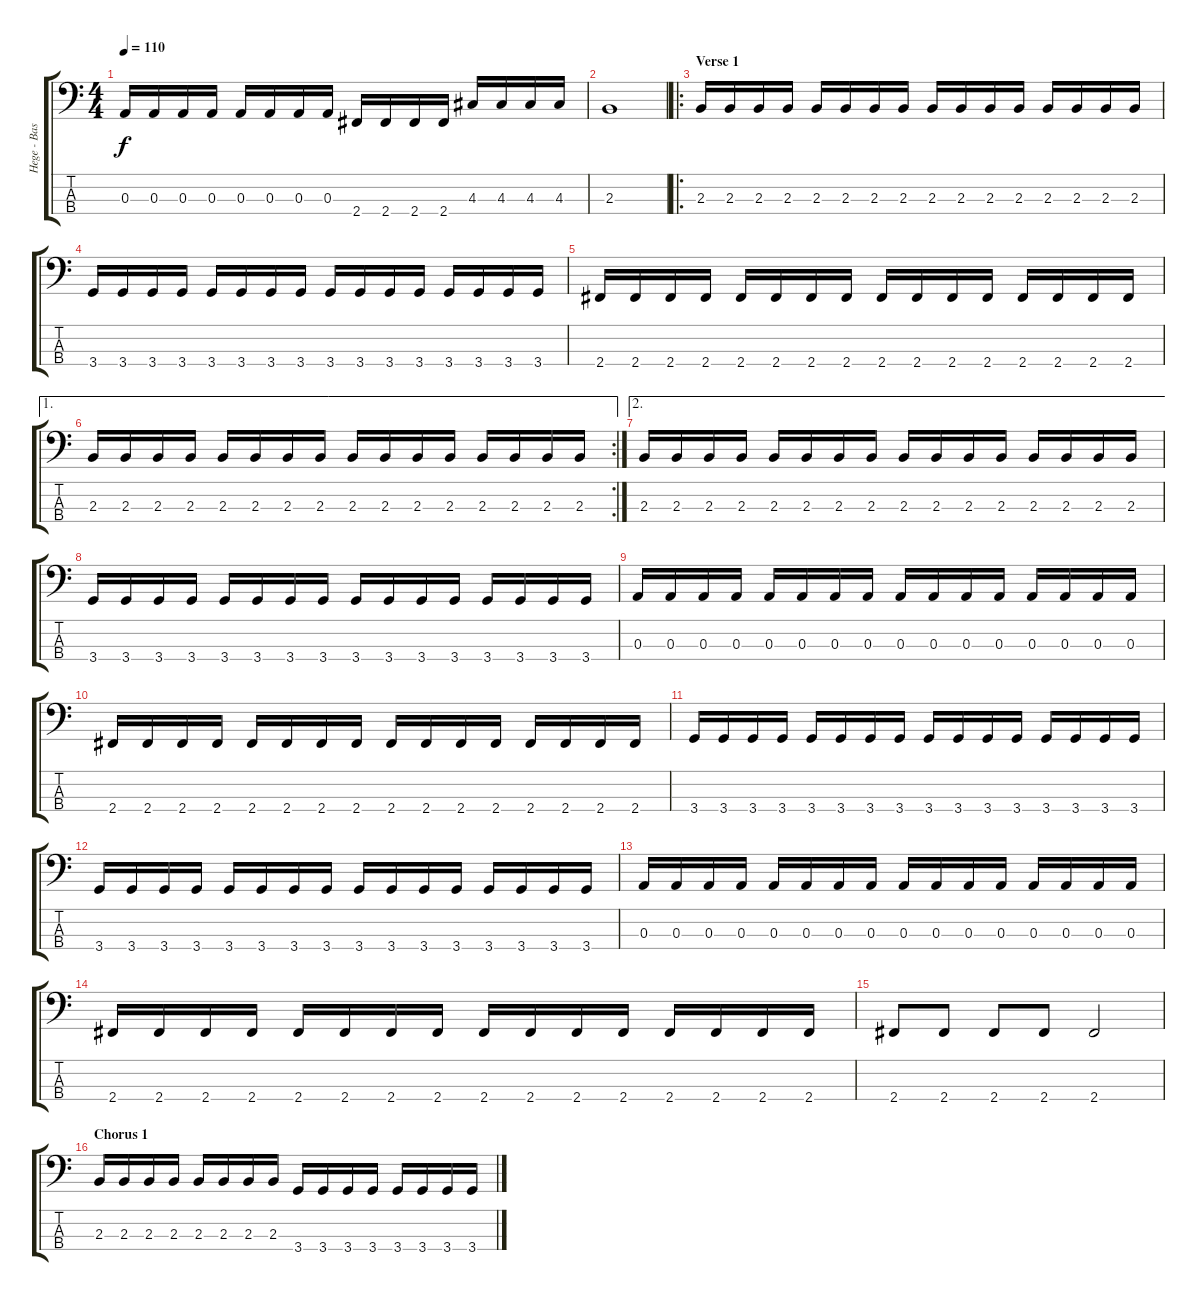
\track ("Hege - Bass" "Hege - Bas") {instrument electricbassfinger}
\staff {score tabs}
\tuning (G2 D2 A1 E1) {hide}
\ts (4 4)
\tempo 110
\clef f4
\ks c
0.3.16{dy f} 0.3.16 0.3.16 0.3.16 0.3.16 0.3.16 0.3.16 0.3.16 2.4.16 2.4.16 2.4.16 2.4.16 4.3.16 4.3.16 4.3.16 4.3.16 |
2.3.1 |
\ro
\section ("" "Verse 1")
2.3.16 2.3.16 2.3.16 2.3.16 2.3.16 2.3.16 2.3.16 2.3.16 2.3.16 2.3.16 2.3.16 2.3.16 2.3.16 2.3.16 2.3.16 2.3.16 |
3.4.16 3.4.16 3.4.16 3.4.16 3.4.16 3.4.16 3.4.16 3.4.16 3.4.16 3.4.16 3.4.16 3.4.16 3.4.16 3.4.16 3.4.16 3.4.16 |
2.4.16 2.4.16 2.4.16 2.4.16 2.4.16 2.4.16 2.4.16 2.4.16 2.4.16 2.4.16 2.4.16 2.4.16 2.4.16 2.4.16 2.4.16 2.4.16 |
\ae 1
\rc 2
2.3.16 2.3.16 2.3.16 2.3.16 2.3.16 2.3.16 2.3.16 2.3.16 2.3.16 2.3.16 2.3.16 2.3.16 2.3.16 2.3.16 2.3.16 2.3.16 |
\ae 2
2.3.16 2.3.16 2.3.16 2.3.16 2.3.16 2.3.16 2.3.16 2.3.16 2.3.16 2.3.16 2.3.16 2.3.16 2.3.16 2.3.16 2.3.16 2.3.16 |
3.4.16 3.4.16 3.4.16 3.4.16 3.4.16 3.4.16 3.4.16 3.4.16 3.4.16 3.4.16 3.4.16 3.4.16 3.4.16 3.4.16 3.4.16 3.4.16 |
0.3.16 0.3.16 0.3.16 0.3.16 0.3.16 0.3.16 0.3.16 0.3.16 0.3.16 0.3.16 0.3.16 0.3.16 0.3.16 0.3.16 0.3.16 0.3.16 |
2.4.16 2.4.16 2.4.16 2.4.16 2.4.16 2.4.16 2.4.16 2.4.16 2.4.16 2.4.16 2.4.16 2.4.16 2.4.16 2.4.16 2.4.16 2.4.16 |
3.4.16 3.4.16 3.4.16 3.4.16 3.4.16 3.4.16 3.4.16 3.4.16 3.4.16 3.4.16 3.4.16 3.4.16 3.4.16 3.4.16 3.4.16 3.4.16 |
3.4.16 3.4.16 3.4.16 3.4.16 3.4.16 3.4.16 3.4.16 3.4.16 3.4.16 3.4.16 3.4.16 3.4.16 3.4.16 3.4.16 3.4.16 3.4.16 |
0.3.16 0.3.16 0.3.16 0.3.16 0.3.16 0.3.16 0.3.16 0.3.16 0.3.16 0.3.16 0.3.16 0.3.16 0.3.16 0.3.16 0.3.16 0.3.16 |
2.4.16 2.4.16 2.4.16 2.4.16 2.4.16 2.4.16 2.4.16 2.4.16 2.4.16 2.4.16 2.4.16 2.4.16 2.4.16 2.4.16 2.4.16 2.4.16 |
2.4.8 2.4.8 2.4.8 2.4.8 2.4.2 |
\section ("" "Chorus 1")
2.3.16 2.3.16 2.3.16 2.3.16 2.3.16 2.3.16 2.3.16 2.3.16 3.4.16 3.4.16 3.4.16 3.4.16 3.4.16 3.4.16 3.4.16 3.4.16
